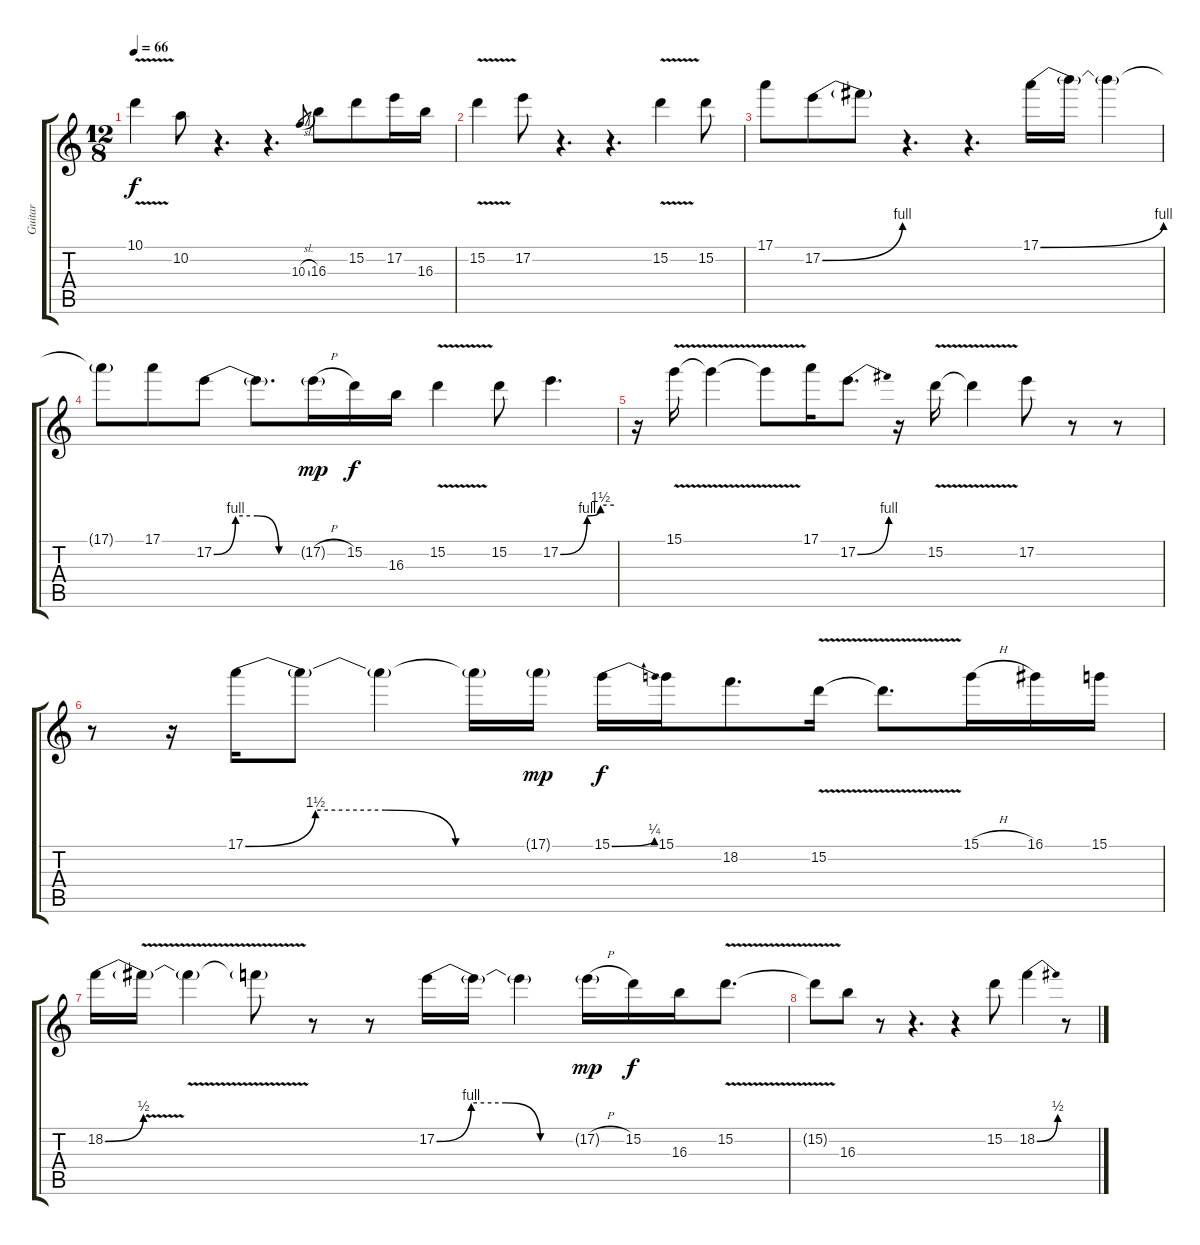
\track ("Guitar" "Guitar") {instrument electricguitarclean}
\staff {score tabs}
\tuning (E4 B3 G3 D3 A2 E2) {hide}
\ts (12 8)
\tempo 66
\clef g2
\ks c
10.1{v}.4{dy f} 10.2.8 r.4{d} r.4{d} 10.3{sl}.8{gr} 16.3.8 15.2.8 17.2.16 16.3.16 |
15.2{v}.4 17.2.8 r.4{d} r.4{d} 15.2{v}.4 15.2.8 |
17.1.8 17.2{be (bend 0 0 60 4)}.8 17.2{t}.8 r.4{d} r.4{d} 17.1{be (bend 0 0 60 4)}.16 17.1{t}.16 17.1{t}.4 |
17.1{t}.8 17.1.8 17.2{be (custom 0 0 15 4 30 4 45 0 60 0)}.8 17.2{t}.8{d} 17.2{h g}.16{dy mp} 15.2.16{dy f} 16.3.16 15.2{v}.4 15.2.8 17.2{be (custom 0 0 30 4 45 6 60 6)}.4{d} |
r.16 15.1{v}.16 15.1{v t}.4 15.1{v t}.8 17.1.16 17.2{be (bend 0 0 60 4)}.8{d} r.16 15.2{v}.16 15.2{v t}.4 17.2.8 r.8 r.8 |
r.8 r.16 17.1{be (custom 0 0 15 6 30 6 45 0 60 0)}.16 17.1{t}.8 17.1{t}.4 17.1{t}.16 17.1{g}.16{dy mp} 15.1{be (bend 0 0 60 1)}.16{dy f} 15.1.16 18.2.8{d} 15.2{v}.16 15.2{v t}.8{d} 15.1{h}.16 16.1.16 15.1.16 |
18.2{be (bend 0 0 60 2)}.16 18.2{v t}.16 18.2{v t}.4 18.2{v t}.8 r.8 r.8 17.2{be (custom 0 0 15 4 30 4 45 0 60 0)}.16 17.2{t}.16 17.2{t}.4 17.2{h g}.16{dy mp} 15.2.16{dy f} 16.3.16 15.2{v}.8{d} |
15.2{t}.8 16.3.8 r.8 r.4{d} r.4 15.2.8 18.2{be (bend 0 0 60 2)}.4 r.8
